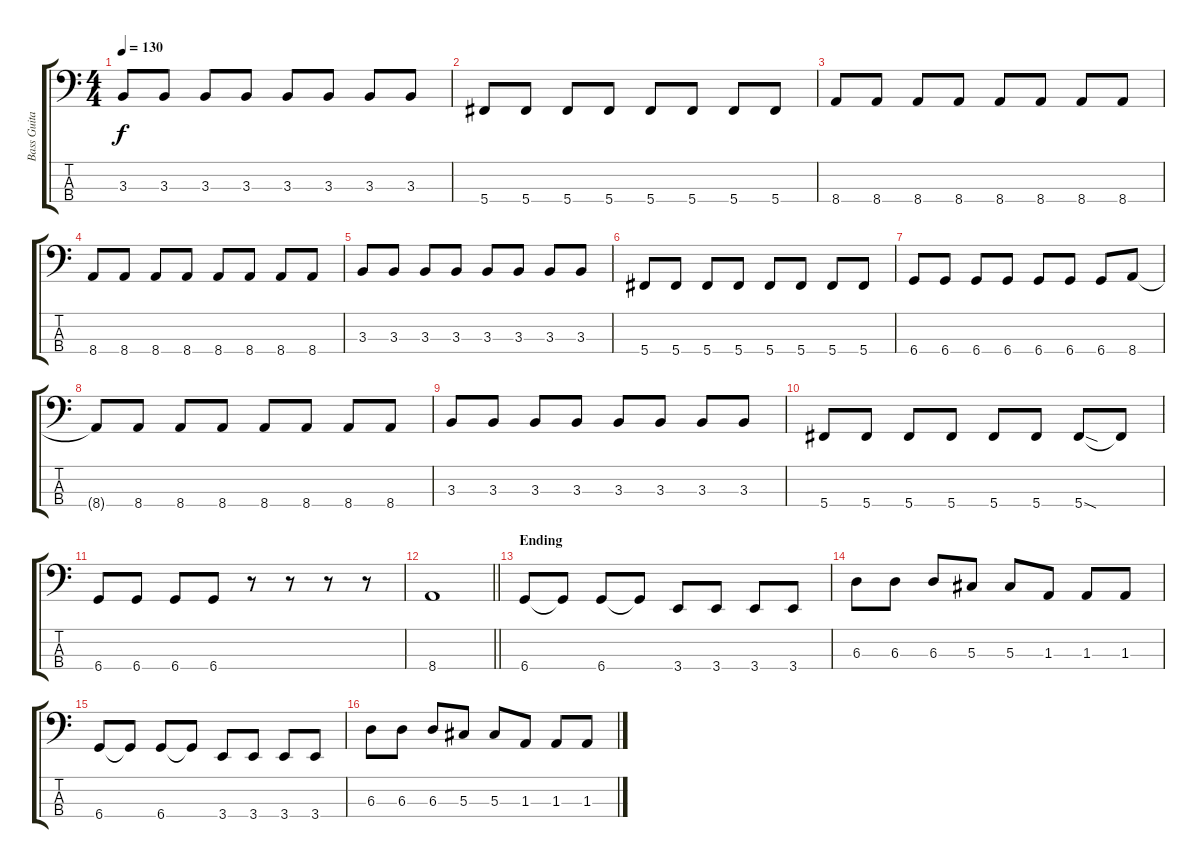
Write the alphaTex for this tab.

\track ("Bass Guitar" "Bass Guita") {instrument electricbassfinger}
\staff {score tabs}
\tuning (Gb2 Db2 Ab1 Db1) {hide}
\ts (4 4)
\tempo 130
\clef f4
\ks c
3.3.8{dy f} 3.3.8 3.3.8 3.3.8 3.3.8 3.3.8 3.3.8 3.3.8 |
5.4.8 5.4.8 5.4.8 5.4.8 5.4.8 5.4.8 5.4.8 5.4.8 |
8.4.8 8.4.8 8.4.8 8.4.8 8.4.8 8.4.8 8.4.8 8.4.8 |
8.4.8 8.4.8 8.4.8 8.4.8 8.4.8 8.4.8 8.4.8 8.4.8 |
3.3.8 3.3.8 3.3.8 3.3.8 3.3.8 3.3.8 3.3.8 3.3.8 |
5.4.8 5.4.8 5.4.8 5.4.8 5.4.8 5.4.8 5.4.8 5.4.8 |
6.4.8 6.4.8 6.4.8 6.4.8 6.4.8 6.4.8 6.4.8 8.4.8 |
8.4{t}.8 8.4.8 8.4.8 8.4.8 8.4.8 8.4.8 8.4.8 8.4.8 |
3.3.8 3.3.8 3.3.8 3.3.8 3.3.8 3.3.8 3.3.8 3.3.8 |
5.4.8 5.4.8 5.4.8 5.4.8 5.4.8 5.4.8 5.4{sod}.8 5.4{t}.8 |
6.4.8 6.4.8 6.4.8 6.4.8 r.8 r.8 r.8 r.8 |
\barLineRight lightlight
8.4.1 |
\section ("" "Ending")
6.4.8 6.4{t}.8 6.4.8 6.4{t}.8 3.4.8 3.4.8 3.4.8 3.4.8 |
6.3.8 6.3.8 6.3.8 5.3.8 5.3.8 1.3.8 1.3.8 1.3.8 |
6.4.8 6.4{t}.8 6.4.8 6.4{t}.8 3.4.8 3.4.8 3.4.8 3.4.8 |
6.3.8 6.3.8 6.3.8 5.3.8 5.3.8 1.3.8 1.3.8 1.3.8
